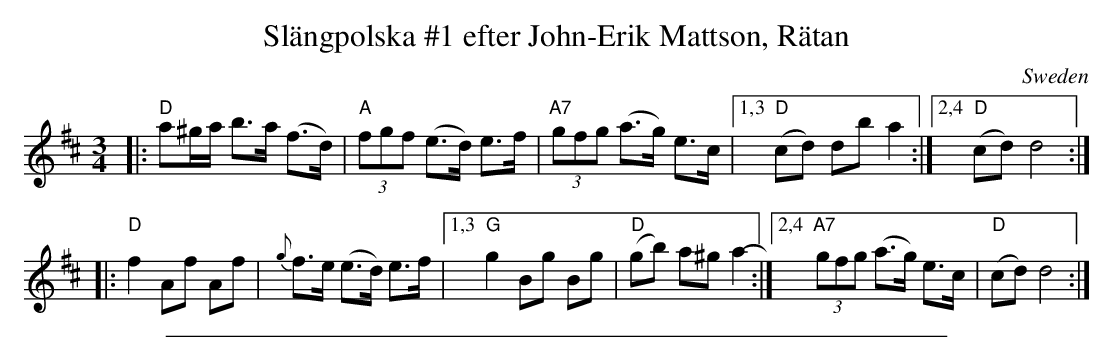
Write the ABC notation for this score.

X:1
T: Slängpolska #1 efter John-Erik Mattson, Rätan
M:3/4
L:1/8
O:Sweden
K:D
|:\
"D"a^g/a/ b>a (f>d) | "A"(3fgf (e>d) e>f |\
"A7"(3gfg (a>g) e>c |[1,3 "D"(cd) db a2 :|[2,4 "D"(cd) d4 :|
|:\
"D"f2 Af Af | {g}f>e (e>d) e>f |\
[1,3 "G"g2 Bg Bg | "D"(gb) a^g a2- :|\
[2,4 "A7"(3gfg (a>g) e>c | "D"(cd) d4 :|
